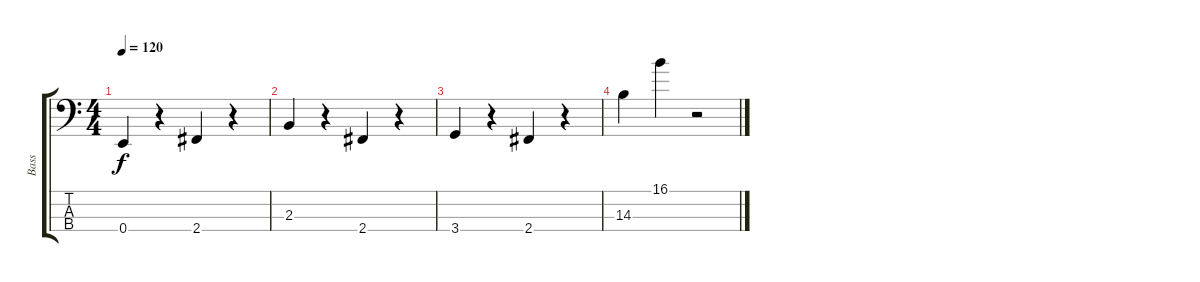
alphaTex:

\track ("Bass" "Bass") {instrument electricbassfinger}
\staff {score tabs}
\tuning (G2 D2 A1 E1) {hide}
\ts (4 4)
\tempo 120
\clef f4
\ks c
0.4.4{dy f} r.4 2.4.4 r.4 |
2.3.4 r.4 2.4.4 r.4 |
3.4.4 r.4 2.4.4 r.4 |
14.3.4 16.1.4 r.2
